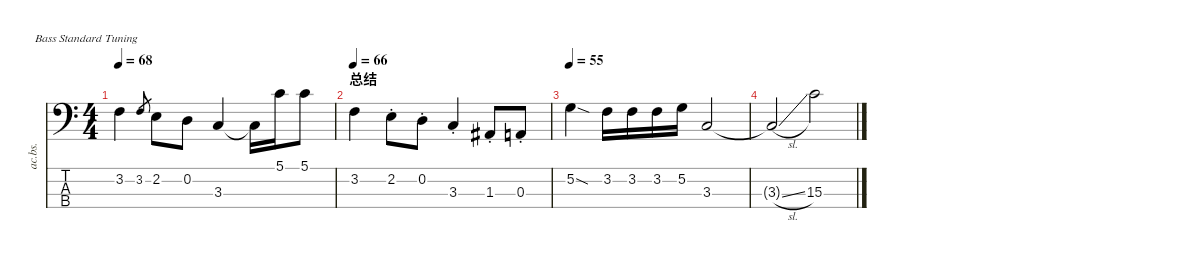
\defaultSystemsLayout 4
\hideDynamics
\bracketExtendMode nobrackets
\track ("Acoustic Bass" "ac.bs.") {mute instrument acousticbass}
\staff {score tabs}
\tuning (G2 D2 A1 E1)
\ts (4 4)
\tempo 68
\clef f4
\ks c
3.2.4{dy mf beam Down} 3.2.8{gr beam Up} 2.2.8{beam Down} 0.2.8{beam Down} 3.3.4{beam Up} 3.3{t}.16{beam Down} 5.1.16{beam Down} 5.1.8{beam Down} |
\section ("" "总结")
\tempo 66
3.2.4{beam Down} 2.2{st}.8{beam Down} 0.2{st}.8{beam Down} 3.3{st}.4{beam Up} 1.3{st acc #}.8{beam Up} 0.3{st}.8{beam Up} |
\tempo 55
5.2{sod}.4{beam Down} 3.2.16{beam Down} 3.2.16{beam Down} 3.2.16{beam Down} 5.2.16{beam Down} 3.3.2{beam Up} |
3.3{sl t}.2{beam Up} 15.3.2{beam Down}
